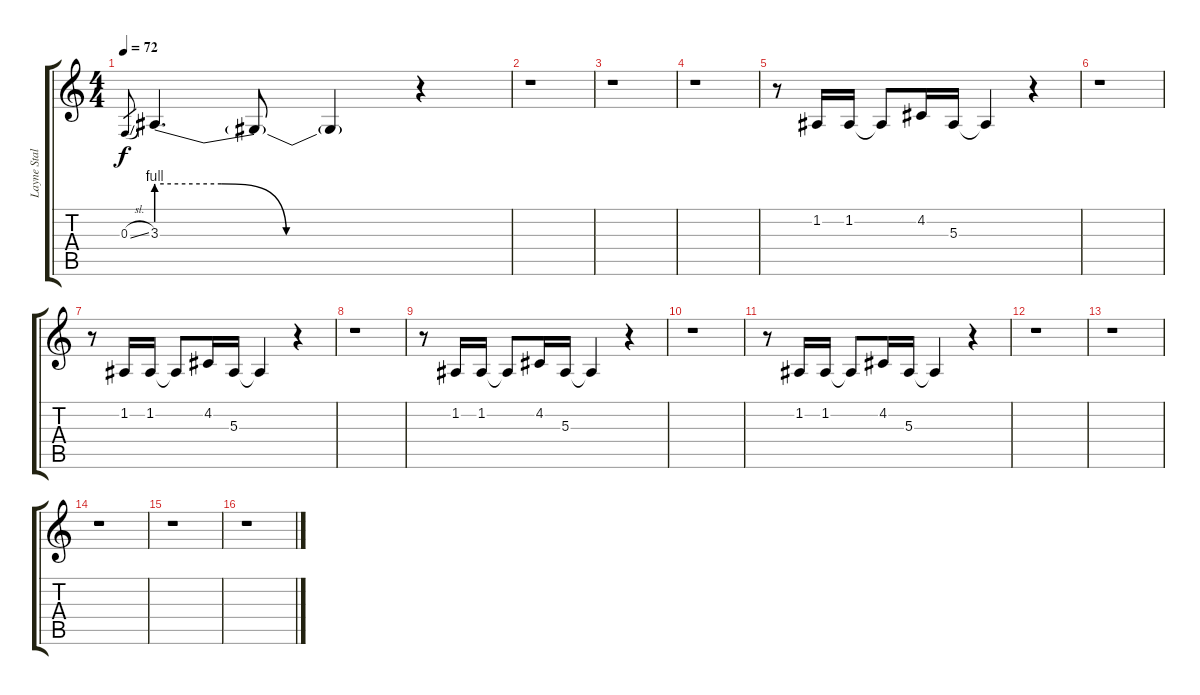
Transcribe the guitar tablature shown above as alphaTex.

\track ("Layne Staley - Vocals" "Layne Stal") {instrument lead2sawtooth}
\staff {score tabs}
\tuning (D4 A3 F3 C3 G2 D2) {hide}
\ts (4 4)
\tempo 72
\clef g2
\ks c
0.3{sl}.8{gr dy f} 3.3{be (custom 0 4 15 4 30 0 40 0 60 0)}.4{d} 3.3{t}.8 3.3{t}.4 r.4 |
r.1 |
r.1 |
r.1 |
r.8 1.2.16 1.2.16 1.2{t}.8 4.2.16 5.3.16 5.3{t}.4 r.4 |
r.1 |
r.8 1.2.16 1.2.16 1.2{t}.8 4.2.16 5.3.16 5.3{t}.4 r.4 |
r.1 |
r.8 1.2.16 1.2.16 1.2{t}.8 4.2.16 5.3.16 5.3{t}.4 r.4 |
r.1 |
r.8 1.2.16 1.2.16 1.2{t}.8 4.2.16 5.3.16 5.3{t}.4 r.4 |
r.1 |
r.1 |
r.1 |
r.1 |
r.1
